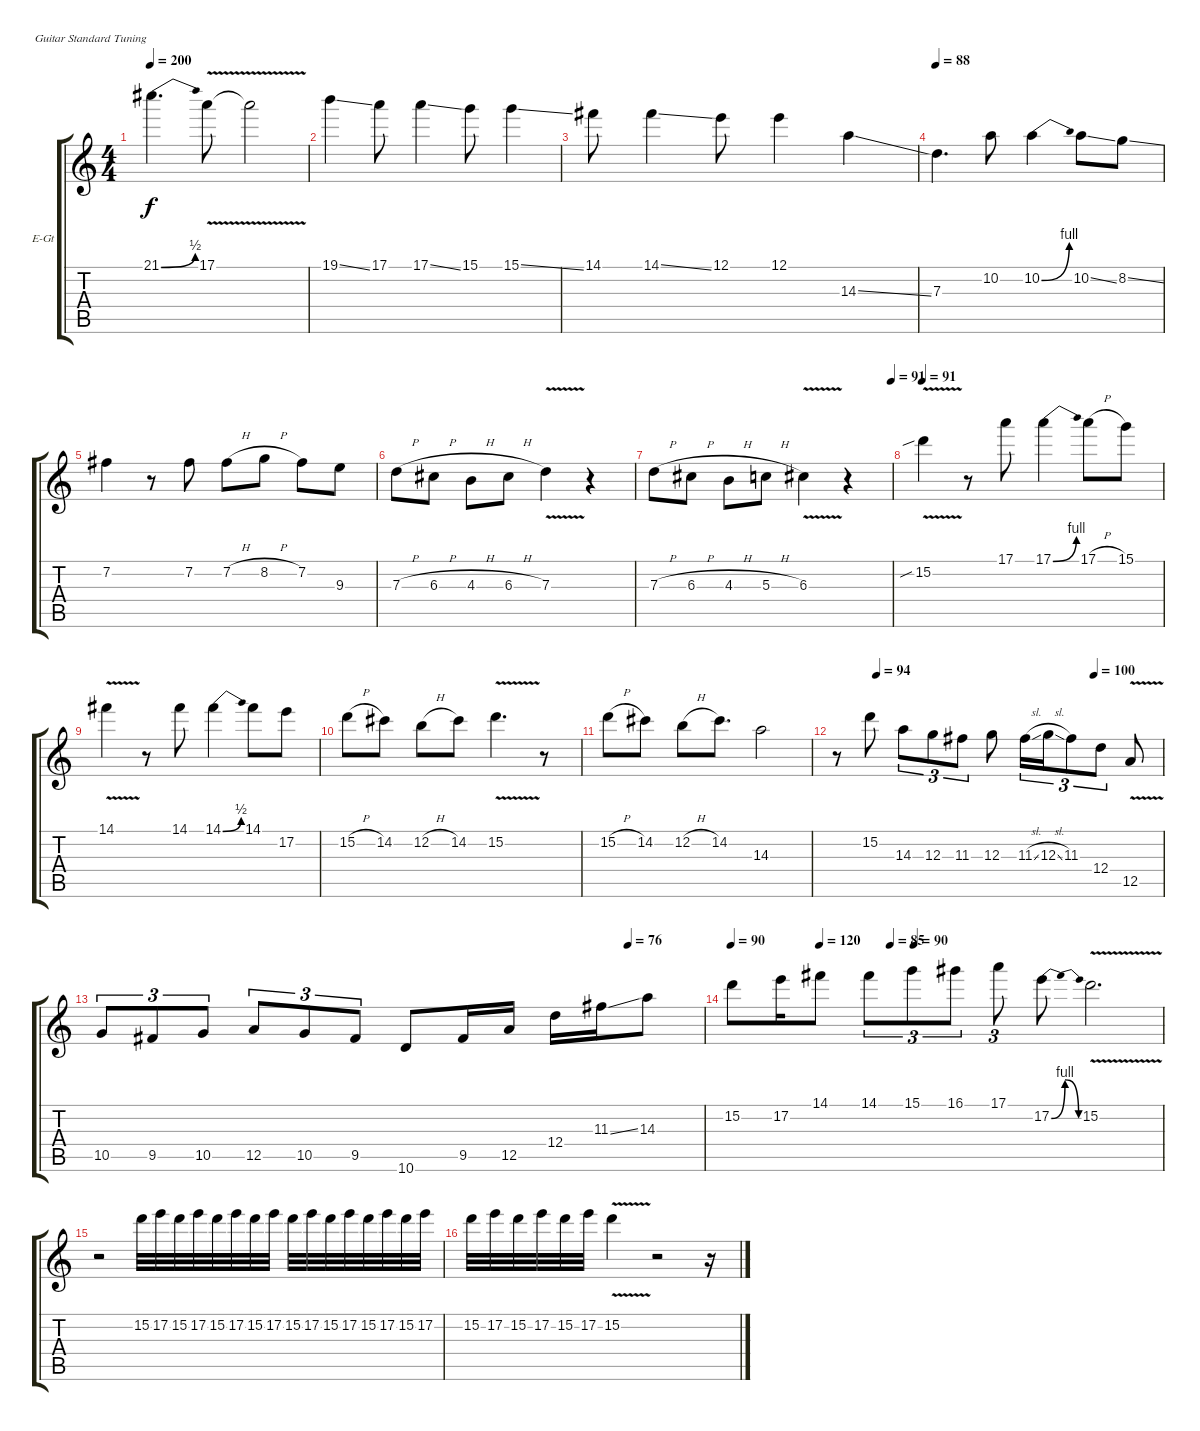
\bracketExtendMode groupsimilarinstruments
\firstSystemTrackNameOrientation horizontal
\otherSystemsTrackNameOrientation horizontal
\track ("Guitar Player" "E-Gt") {instrument distortionguitar}
\staff {score tabs}
\tuning (E4 B3 G3 D3 A2 E2)
\ts (4 4)
\tempo 200
\clef g2
\ks c
21.1{be (bend 0 0 60 2)}.4{d dy f} 17.1{v}.8 17.1{v t}.2 |
19.1{ss}.4 17.1.8 17.1{ss}.4 15.1.8 15.1{ss}.4 |
14.1.8 14.1{ss}.4 12.1.8 12.1.4 14.3{ss}.4 |
\tempo 88
7.3.4{d} 10.2.8 10.2{be (bend 0 0 60 4)}.4 10.2{ss}.8 8.2{ss}.8 |
7.2.4 r.8 7.2.8 7.2{h}.8 8.2{h}.8 7.2.8 9.3.8 |
7.3{h}.8 6.3{h}.8 4.3{h}.8 6.3{h}.8 7.3{v}.4 r.4 |
\tempo (91 1)
7.3{h}.8 6.3{h}.8 4.3{h}.8 5.3{h}.8 6.3{v}.4 r.4 |
\tempo 91
15.2{v sib}.4 r.8 17.1.8 17.1{be (bend 0 0 60 4)}.4 17.1{h}.8 15.1.8 |
14.1{v}.4 r.8 14.1.8 14.1{be (bend 0 0 60 2)}.4 14.1.8 17.2.8 |
15.2{h}.8 14.2.8 12.2{h}.8 14.2.8 15.2{v}.4{d} r.8 |
15.2{h}.8 14.2.8 12.2{h}.8 14.2.8{d} 14.3.2 |
\tempo (94 0.125)
\tempo (100 0.791667)
r.8 15.2.8 14.3.8{tu (3 2)} 12.3.8{tu (3 2)} 11.3.8{tu (3 2)} 12.3.8 11.3{sl}.16{tu (3 2)} 12.3{sl}.16{tu (3 2)} 11.3.8{tu (3 2)} 12.4.8{tu (3 2)} 12.5{v}.8 |
\tempo (76 0.875)
10.5.8{tu (3 2)} 9.5.8{tu (3 2)} 10.5.8{tu (3 2)} 12.5.8{tu (3 2)} 10.5.8{tu (3 2)} 9.5.8{tu (3 2)} 10.6.8 9.5.16 12.5.16 12.4.16 11.3{ss}.16 14.3.8 |
\tempo 90
\tempo (120 0.205479)
\tempo (85 0.369863)
\tempo (90 0.424658)
15.2.8 17.2.16 14.1.8 14.1.8{tu (3 2)} 15.1.8{tu (3 2)} 16.1.8{tu (3 2)} 17.1.8{tu (3 2)} 17.2{be (bendrelease 0 0 30 4 30 4 60 0)}.8 15.2{v}.2{d} |
r.2 15.2.32 17.2.32 15.2.32 17.2.32 15.2.32 17.2.32 15.2.32 17.2.32 15.2.32 17.2.32 15.2.32 17.2.32 15.2.32 17.2.32 15.2.32 17.2.32 |
15.2.32 17.2.32 15.2.32 17.2.32 15.2.32 17.2.32 15.2{v}.4 r.2 r.16
